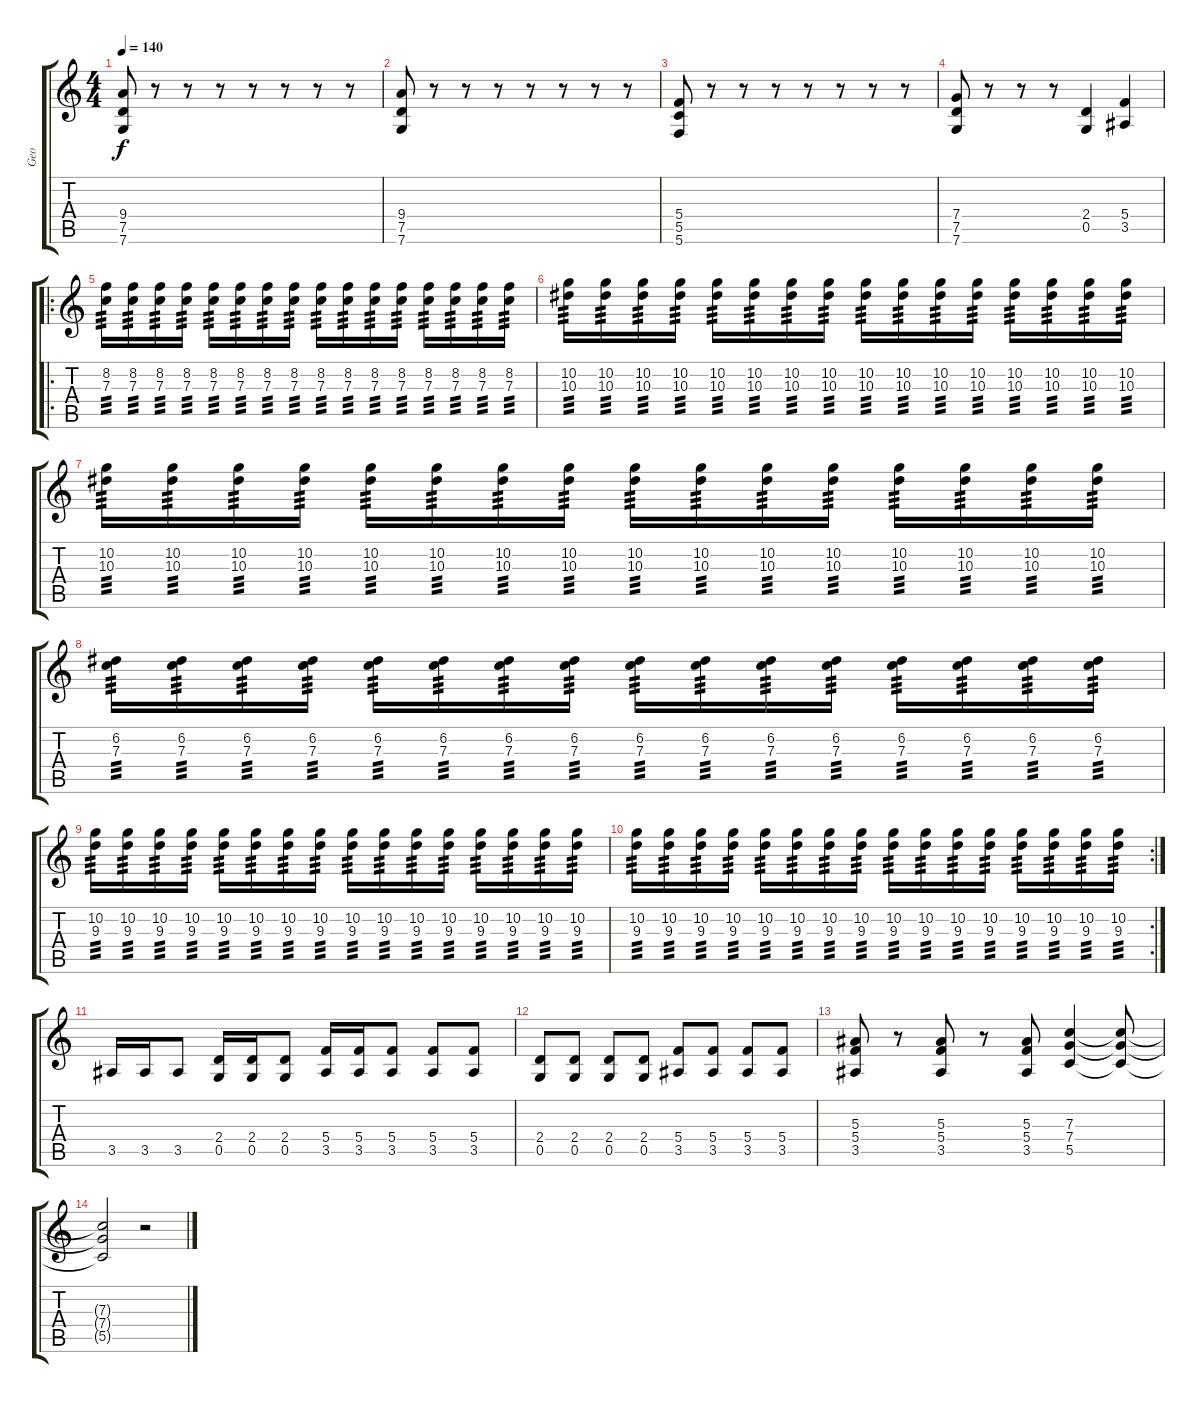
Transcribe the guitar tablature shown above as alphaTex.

\track ("Geo" "Geo") {instrument distortionguitar}
\staff {score tabs}
\tuning (D4 A3 F3 C3 G2 C2) {hide}
\ts (4 4)
\tempo 140
\clef g2
\ks c
(9.4 7.5 7.6).8{dy f} r.8 r.8 r.8 r.8 r.8 r.8 r.8 |
(9.4 7.5 7.6).8 r.8 r.8 r.8 r.8 r.8 r.8 r.8 |
(5.4 5.5 5.6).8 r.8 r.8 r.8 r.8 r.8 r.8 r.8 |
(7.4 7.5 7.6).8 r.8 r.8 r.8 (2.4 0.5).4 (5.4 3.5).4 |
\ro
(8.2 7.3).16{tp 3} (8.2 7.3).16{tp 3} (8.2 7.3).16{tp 3} (8.2 7.3).16{tp 3} (8.2 7.3).16{tp 3} (8.2 7.3).16{tp 3} (8.2 7.3).16{tp 3} (8.2 7.3).16{tp 3} (8.2 7.3).16{tp 3} (8.2 7.3).16{tp 3} (8.2 7.3).16{tp 3} (8.2 7.3).16{tp 3} (8.2 7.3).16{tp 3} (8.2 7.3).16{tp 3} (8.2 7.3).16{tp 3} (8.2 7.3).16{tp 3} |
(10.2 10.3).16{tp 3} (10.2 10.3).16{tp 3} (10.2 10.3).16{tp 3} (10.2 10.3).16{tp 3} (10.2 10.3).16{tp 3} (10.2 10.3).16{tp 3} (10.2 10.3).16{tp 3} (10.2 10.3).16{tp 3} (10.2 10.3).16{tp 3} (10.2 10.3).16{tp 3} (10.2 10.3).16{tp 3} (10.2 10.3).16{tp 3} (10.2 10.3).16{tp 3} (10.2 10.3).16{tp 3} (10.2 10.3).16{tp 3} (10.2 10.3).16{tp 3} |
(10.2 10.3).16{tp 3} (10.2 10.3).16{tp 3} (10.2 10.3).16{tp 3} (10.2 10.3).16{tp 3} (10.2 10.3).16{tp 3} (10.2 10.3).16{tp 3} (10.2 10.3).16{tp 3} (10.2 10.3).16{tp 3} (10.2 10.3).16{tp 3} (10.2 10.3).16{tp 3} (10.2 10.3).16{tp 3} (10.2 10.3).16{tp 3} (10.2 10.3).16{tp 3} (10.2 10.3).16{tp 3} (10.2 10.3).16{tp 3} (10.2 10.3).16{tp 3} |
(6.2 7.3).16{tp 3} (6.2 7.3).16{tp 3} (6.2 7.3).16{tp 3} (6.2 7.3).16{tp 3} (6.2 7.3).16{tp 3} (6.2 7.3).16{tp 3} (6.2 7.3).16{tp 3} (6.2 7.3).16{tp 3} (6.2 7.3).16{tp 3} (6.2 7.3).16{tp 3} (6.2 7.3).16{tp 3} (6.2 7.3).16{tp 3} (6.2 7.3).16{tp 3} (6.2 7.3).16{tp 3} (6.2 7.3).16{tp 3} (6.2 7.3).16{tp 3} |
(10.2 9.3).16{tp 3} (10.2 9.3).16{tp 3} (10.2 9.3).16{tp 3} (10.2 9.3).16{tp 3} (10.2 9.3).16{tp 3} (10.2 9.3).16{tp 3} (10.2 9.3).16{tp 3} (10.2 9.3).16{tp 3} (10.2 9.3).16{tp 3} (10.2 9.3).16{tp 3} (10.2 9.3).16{tp 3} (10.2 9.3).16{tp 3} (10.2 9.3).16{tp 3} (10.2 9.3).16{tp 3} (10.2 9.3).16{tp 3} (10.2 9.3).16{tp 3} |
\rc 2
(10.2 9.3).16{tp 3} (10.2 9.3).16{tp 3} (10.2 9.3).16{tp 3} (10.2 9.3).16{tp 3} (10.2 9.3).16{tp 3} (10.2 9.3).16{tp 3} (10.2 9.3).16{tp 3} (10.2 9.3).16{tp 3} (10.2 9.3).16{tp 3} (10.2 9.3).16{tp 3} (10.2 9.3).16{tp 3} (10.2 9.3).16{tp 3} (10.2 9.3).16{tp 3} (10.2 9.3).16{tp 3} (10.2 9.3).16{tp 3} (10.2 9.3).16{tp 3} |
3.5.16{volume 9 instrument overdrivenguitar} 3.5.16 3.5.8 (2.4 0.5).16 (2.4 0.5).16 (2.4 0.5).8 (5.4 3.5).16 (5.4 3.5).16 (5.4 3.5).8 (5.4 3.5).8 (5.4 3.5).8 |
(2.4 0.5).8 (2.4 0.5).8 (2.4 0.5).8 (2.4 0.5).8 (5.4 3.5).8 (5.4 3.5).8 (5.4 3.5).8 (5.4 3.5).8 |
(5.3 5.4 3.5).8 r.8 (5.3 5.4 3.5).8 r.8 (5.3 5.4 3.5).8 (7.3 7.4 5.5).4 (7.3{t} 7.4{t} 5.5{t}).8 |
(7.3{t} 7.4{t} 5.5{t}).2 r.2
